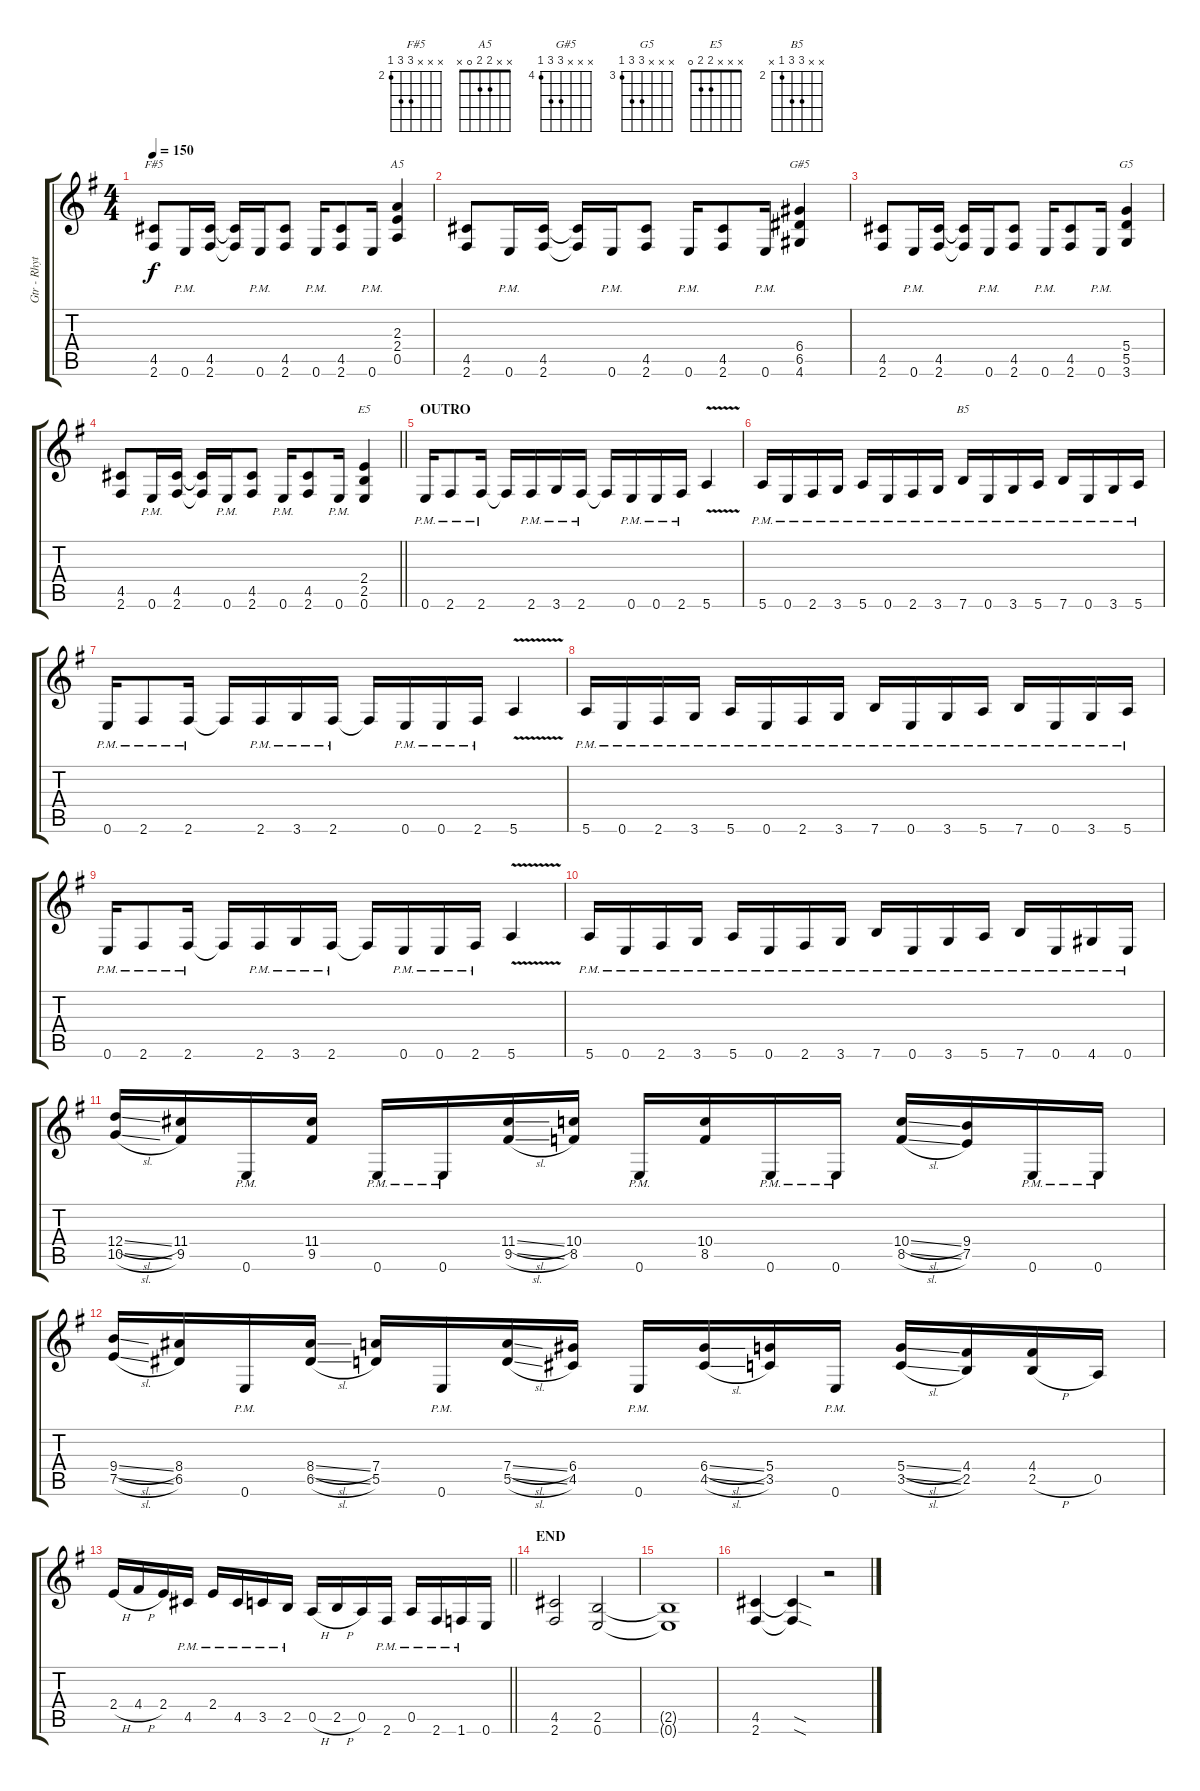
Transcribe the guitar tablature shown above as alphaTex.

\track ("Gtr - Rhythm" "Gtr - Rhyt") {instrument overdrivenguitar}
\staff {score tabs}
\tuning (E4 B3 G3 D3 A2 E2) {hide}
\chord ("F#5" x x x 4 4 2) {firstfret 2}
\chord ("A5" x x 2 2 0 x)
\chord ("G#5" x x x 6 6 4) {firstfret 4}
\chord ("G5" x x x 5 5 3) {firstfret 3}
\chord ("E5" x x x 2 2 0)
\chord ("B5" x x 4 4 2 x) {firstfret 2}
\ts (4 4)
\tempo 150
\clef g2
\ks eminor
(4.5 2.6).8{ch "F#5" dy f} 0.6{pm}.16 (4.5 2.6).16 (4.5{t} 2.6{t}).16 0.6{pm}.16 (4.5 2.6).8 0.6{pm}.16 (4.5 2.6).8 0.6{pm}.16 (2.3 2.4 0.5).4{ch "A5"} |
(4.5 2.6).8 0.6{pm}.16 (4.5 2.6).16 (4.5{t} 2.6{t}).16 0.6{pm}.16 (4.5 2.6).8 0.6{pm}.16 (4.5 2.6).8 0.6{pm}.16 (6.4 6.5 4.6).4{ch "G#5"} |
(4.5 2.6).8 0.6{pm}.16 (4.5 2.6).16 (4.5{t} 2.6{t}).16 0.6{pm}.16 (4.5 2.6).8 0.6{pm}.16 (4.5 2.6).8 0.6{pm}.16 (5.4 5.5 3.6).4{ch "G5"} |
\barLineRight lightlight
(4.5 2.6).8 0.6{pm}.16 (4.5 2.6).16 (4.5{t} 2.6{t}).16 0.6{pm}.16 (4.5 2.6).8 0.6{pm}.16 (4.5 2.6).8 0.6{pm}.16 (2.4 2.5 0.6).4{ch "E5"} |
\section ("" "OUTRO")
0.6{pm}.16 2.6{pm}.8 2.6{pm}.16 2.6{t}.16 2.6{pm}.16 3.6{pm}.16 2.6{pm}.16 2.6{t}.16 0.6{pm}.16 0.6{pm}.16 2.6{pm}.16 5.6{v}.4 |
5.6{pm}.16 0.6{pm}.16 2.6{pm}.16 3.6{pm}.16 5.6{pm}.16 0.6{pm}.16 2.6{pm}.16 3.6{pm}.16 7.6{pm}.16{ch "B5"} 0.6{pm}.16 3.6{pm}.16 5.6{pm}.16 7.6{pm}.16 0.6{pm}.16 3.6{pm}.16 5.6{pm}.16 |
0.6{pm}.16 2.6{pm}.8 2.6{pm}.16 2.6{t}.16 2.6{pm}.16 3.6{pm}.16 2.6{pm}.16 2.6{t}.16 0.6{pm}.16 0.6{pm}.16 2.6{pm}.16 5.6{v}.4 |
5.6{pm}.16 0.6{pm}.16 2.6{pm}.16 3.6{pm}.16 5.6{pm}.16 0.6{pm}.16 2.6{pm}.16 3.6{pm}.16 7.6{pm}.16 0.6{pm}.16 3.6{pm}.16 5.6{pm}.16 7.6{pm}.16 0.6{pm}.16 3.6{pm}.16 5.6{pm}.16 |
0.6{pm}.16 2.6{pm}.8 2.6{pm}.16 2.6{t}.16 2.6{pm}.16 3.6{pm}.16 2.6{pm}.16 2.6{t}.16 0.6{pm}.16 0.6{pm}.16 2.6{pm}.16 5.6{v}.4 |
5.6{pm}.16 0.6{pm}.16 2.6{pm}.16 3.6{pm}.16 5.6{pm}.16 0.6{pm}.16 2.6{pm}.16 3.6{pm}.16 7.6{pm}.16 0.6{pm}.16 3.6{pm}.16 5.6{pm}.16 7.6{pm}.16 0.6{pm}.16 4.6{pm}.16 0.6{pm}.16 |
(12.4{sl} 10.5{sl}).16 (11.4 9.5).16 0.6{pm}.16 (11.4 9.5).16 0.6{pm}.16 0.6{pm}.16 (11.4{sl} 9.5{sl}).16 (10.4 8.5).16 0.6{pm}.16 (10.4 8.5).16 0.6{pm}.16 0.6{pm}.16 (10.4{sl} 8.5{sl}).16 (9.4 7.5).16 0.6{pm}.16 0.6{pm}.16 |
(9.4{sl} 7.5{sl}).16 (8.4 6.5).16 0.6{pm}.16 (8.4{sl} 6.5{sl}).16 (7.4 5.5).16 0.6{pm}.16 (7.4{sl} 5.5{sl}).16 (6.4 4.5).16 0.6{pm}.16 (6.4{sl} 4.5{sl}).16 (5.4 3.5).16 0.6{pm}.16 (5.4{sl} 3.5{sl}).16 (4.4 2.5).16 (4.4 2.5{h}).16 0.5.16 |
\barLineRight lightlight
2.4{h}.16 4.4{h}.16 2.4.16 4.5{pm}.16 2.4{pm}.16 4.5{pm}.16 3.5{pm}.16 2.5{pm}.16 0.5{h}.16 2.5{h}.16 0.5.16 2.6{pm}.16 0.5{pm}.16 2.6{pm}.16 1.6{pm}.16 0.6.16 |
\section ("" "END")
(4.5 2.6).2 (2.5 0.6).2 |
(2.5{t} 0.6{t}).1 |
(4.5 2.6).4 (4.5{sod t} 2.6{sod t}).4 r.2
